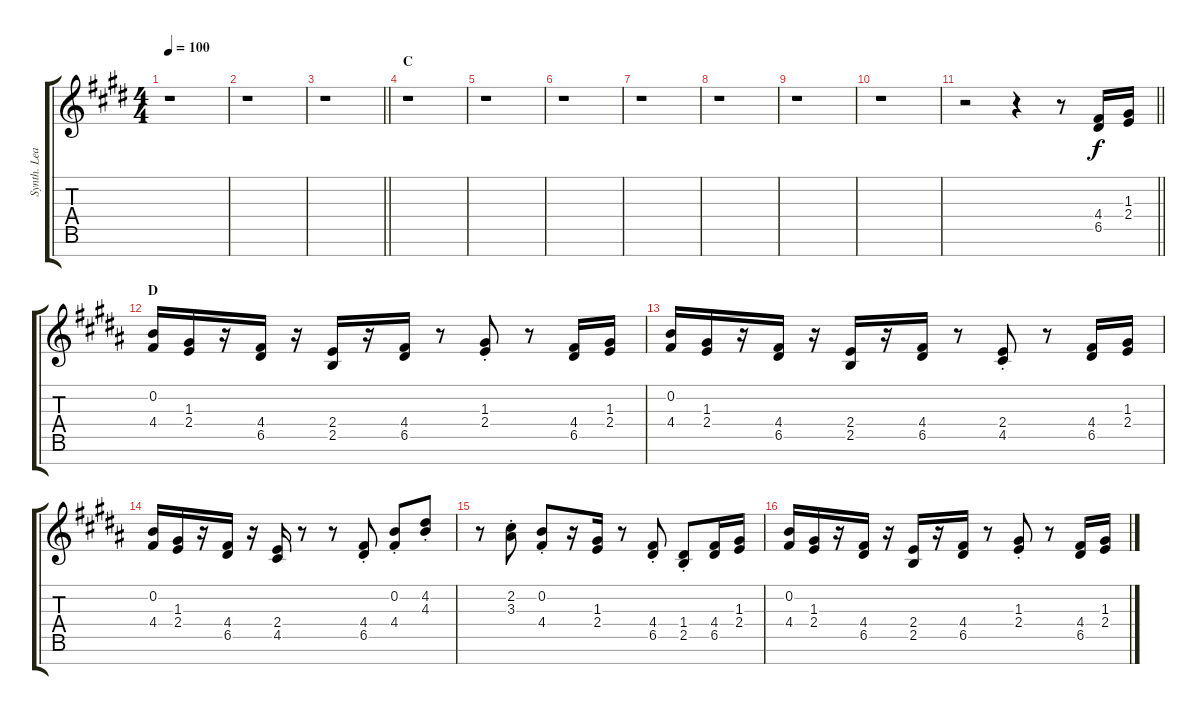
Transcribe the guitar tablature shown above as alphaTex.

\track ("Synth. Lead" "Synth. Lea") {instrument marimba}
\staff {score tabs}
\tuning (E5 B4 G4 D4 A3 E3 B2) {hide}
\ts (4 4)
\tempo 100
\clef g2
\ks e
r.1{dy f} |
r.1 |
\barLineRight lightlight
r.1 |
\section ("" "C")
r.1 |
r.1 |
r.1 |
r.1 |
r.1 |
r.1 |
r.1 |
\barLineRight lightlight
r.2 r.4 r.8 (4.4 6.5).16 (1.3 2.4).16 |
\section ("" "D")
\ks b
(0.2 4.4).16 (1.3 2.4).16 r.16 (4.4 6.5).16 r.16 (2.4 2.5).16 r.16 (4.4 6.5).16 r.8 (1.3{st} 2.4{st}).8 r.8 (4.4 6.5).16 (1.3 2.4).16 |
(0.2 4.4).16 (1.3 2.4).16 r.16 (4.4 6.5).16 r.16 (2.4 2.5).16 r.16 (4.4 6.5).16 r.8 (2.4{st} 4.5{st}).8 r.8 (4.4 6.5).16 (1.3 2.4).16 |
(0.2 4.4).16 (1.3 2.4).16 r.16 (4.4 6.5).16 r.16 (2.4 4.5).16 r.8 r.8 (4.4{st} 6.5{st}).8 (0.2{st} 4.4{st}).8 (4.2{st} 4.3{st}).8 |
r.8 (2.2{st} 3.3{st}).8 (0.2{st} 4.4{st}).8 r.16 (1.3 2.4).16 r.8 (4.4{st} 6.5{st}).8 (1.4{st} 2.5{st}).8 (4.4 6.5).16 (1.3 2.4).16 |
(0.2 4.4).16 (1.3 2.4).16 r.16 (4.4 6.5).16 r.16 (2.4 2.5).16 r.16 (4.4 6.5).16 r.8 (1.3{st} 2.4{st}).8 r.8 (4.4 6.5).16 (1.3 2.4).16
